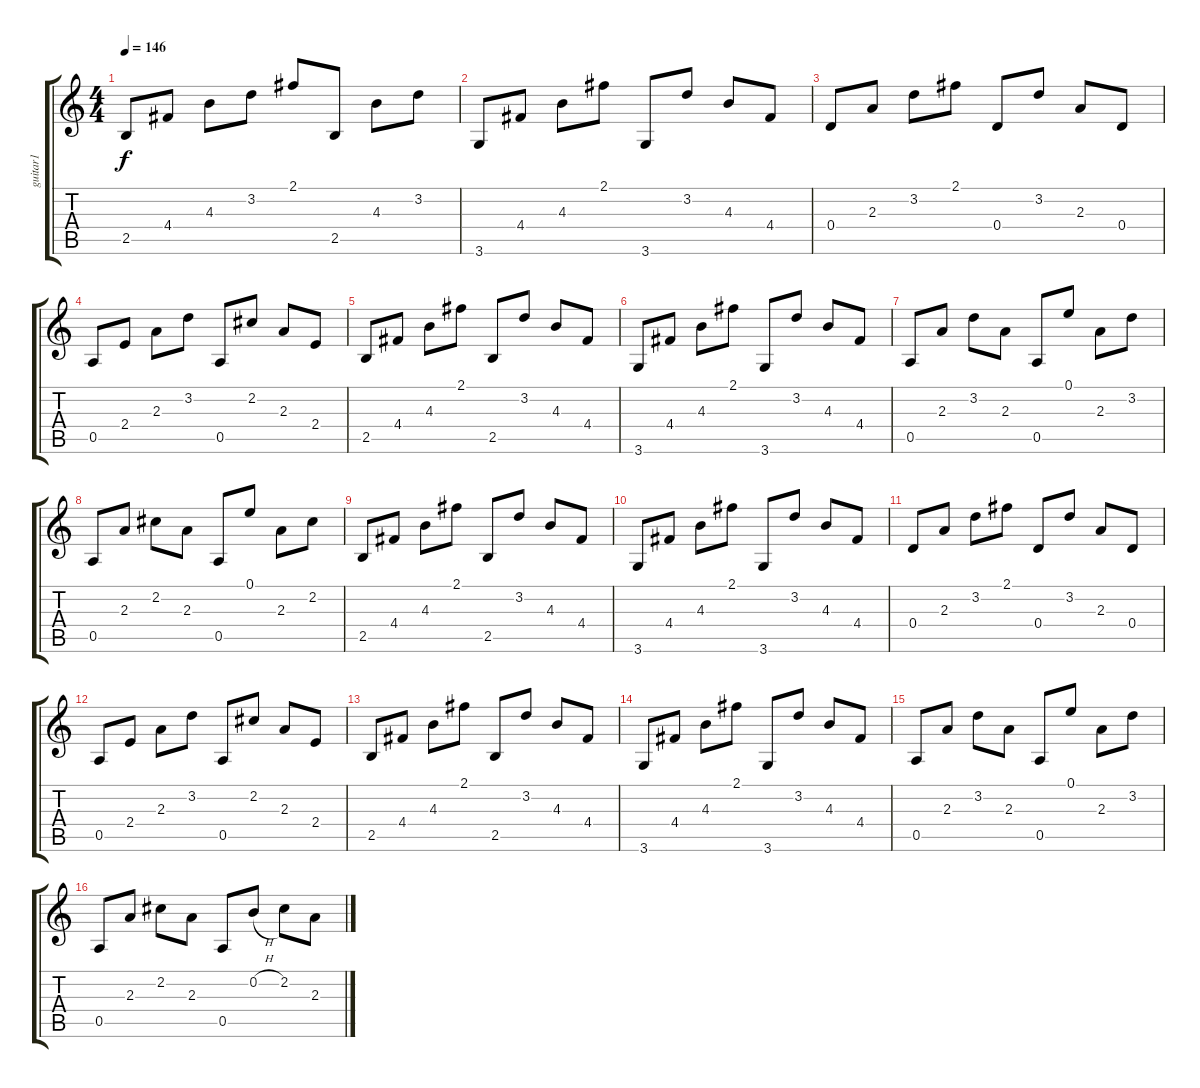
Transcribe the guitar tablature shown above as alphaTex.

\track ("guitar1" "guitar1") {instrument acousticguitarsteel}
\staff {score tabs}
\tuning (E4 B3 G3 D3 A2 E2) {hide}
\ts (4 4)
\tempo 146
\clef g2
\ks c
2.5.8{dy f} 4.4.8 4.3.8 3.2.8 2.1.8 2.5.8 4.3.8 3.2.8 |
3.6.8 4.4.8 4.3.8 2.1.8 3.6.8 3.2.8 4.3.8 4.4.8 |
0.4.8 2.3.8 3.2.8 2.1.8 0.4.8 3.2.8 2.3.8 0.4.8 |
0.5.8 2.4.8 2.3.8 3.2.8 0.5.8 2.2.8 2.3.8 2.4.8 |
2.5.8 4.4.8 4.3.8 2.1.8 2.5.8 3.2.8 4.3.8 4.4.8 |
3.6.8 4.4.8 4.3.8 2.1.8 3.6.8 3.2.8 4.3.8 4.4.8 |
0.5.8 2.3.8 3.2.8 2.3.8 0.5.8 0.1.8 2.3.8 3.2.8 |
0.5.8 2.3.8 2.2.8 2.3.8 0.5.8 0.1.8 2.3.8 2.2.8 |
2.5.8 4.4.8 4.3.8 2.1.8 2.5.8 3.2.8 4.3.8 4.4.8 |
3.6.8 4.4.8 4.3.8 2.1.8 3.6.8 3.2.8 4.3.8 4.4.8 |
0.4.8 2.3.8 3.2.8 2.1.8 0.4.8 3.2.8 2.3.8 0.4.8 |
0.5.8 2.4.8 2.3.8 3.2.8 0.5.8 2.2.8 2.3.8 2.4.8 |
2.5.8 4.4.8 4.3.8 2.1.8 2.5.8 3.2.8 4.3.8 4.4.8 |
3.6.8 4.4.8 4.3.8 2.1.8 3.6.8 3.2.8 4.3.8 4.4.8 |
0.5.8 2.3.8 3.2.8 2.3.8 0.5.8 0.1.8 2.3.8 3.2.8 |
0.5.8 2.3.8 2.2.8 2.3.8 0.5.8 0.2{h}.8 2.2.8 2.3.8
